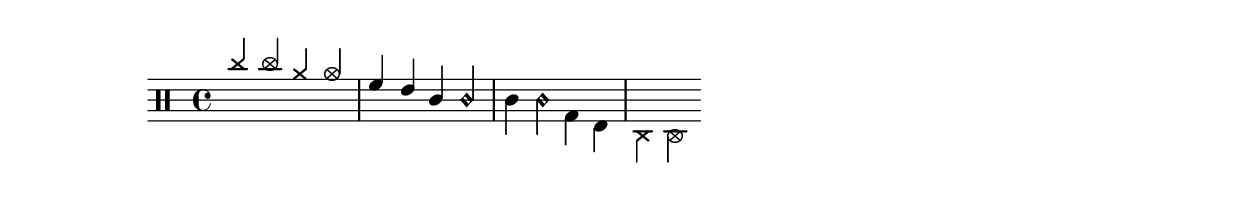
\version "2.22.1"
\include "../../0_drum_style_perso.ly"


up = \drummode { 
 cymr4 cymc hh hho tomh tomml sn ss 
}

down = \drummode {
  s s s s s s s s sn ss tomfl4 bd hhp hhho

}


\score { << \new DrumStaff <<
\set DrumStaff.drumStyleTable = #(alist->hash-table mydrums)
  \new DrumVoice { \voiceOne \up }
  \new DrumVoice { \voiceTwo \down }
>> >> }
